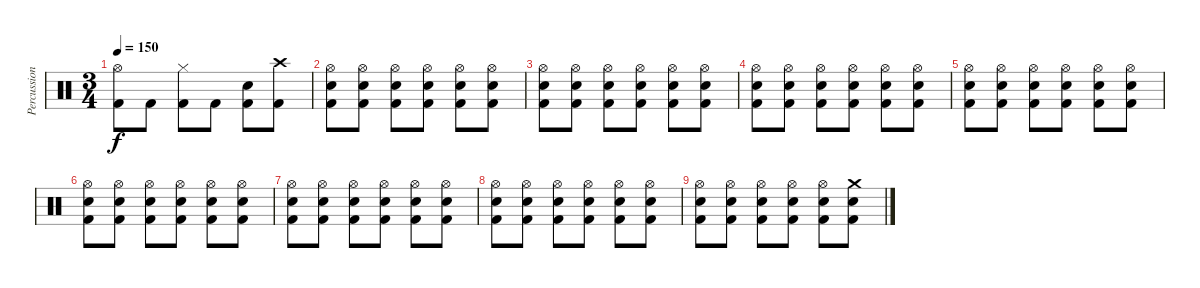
\track ("Percussions" "Percussion") {instrument percussion}
\staff {score}
\articulation defaults
\ts (3 4)
\tempo 150
\clef neutral
\ks c
("Hi-Hat (open)" "Kick (hit) 2").8{dy f} "Kick (hit) 2".8 ("Hi-Hat (closed)" "Kick (hit) 2").8 "Kick (hit) 2".8 ("Electric Snare (hit)" "Kick (hit) 2").8 ("Crash high (hit)" "Kick (hit) 2").8 |
("Hi-Hat (open)" "Electric Snare (hit)" "Kick (hit) 2").8{volume 5} ("Hi-Hat (open)" "Electric Snare (hit)" "Kick (hit) 2").8{volume 9} ("Hi-Hat (open)" "Electric Snare (hit)" "Kick (hit) 2").8 ("Hi-Hat (open)" "Electric Snare (hit)" "Kick (hit) 2").8 ("Hi-Hat (open)" "Electric Snare (hit)" "Kick (hit) 2").8 ("Hi-Hat (open)" "Electric Snare (hit)" "Kick (hit) 2").8 |
("Hi-Hat (open)" "Electric Snare (hit)" "Kick (hit) 2").8 ("Hi-Hat (open)" "Electric Snare (hit)" "Kick (hit) 2").8 ("Hi-Hat (open)" "Electric Snare (hit)" "Kick (hit) 2").8 ("Hi-Hat (open)" "Electric Snare (hit)" "Kick (hit) 2").8 ("Hi-Hat (open)" "Electric Snare (hit)" "Kick (hit) 2").8 ("Hi-Hat (open)" "Electric Snare (hit)" "Kick (hit) 2").8 |
("Hi-Hat (open)" "Electric Snare (hit)" "Kick (hit) 2").8 ("Hi-Hat (open)" "Electric Snare (hit)" "Kick (hit) 2").8 ("Hi-Hat (open)" "Electric Snare (hit)" "Kick (hit) 2").8 ("Hi-Hat (open)" "Electric Snare (hit)" "Kick (hit) 2").8 ("Hi-Hat (open)" "Electric Snare (hit)" "Kick (hit) 2").8 ("Hi-Hat (open)" "Electric Snare (hit)" "Kick (hit) 2").8 |
("Hi-Hat (open)" "Electric Snare (hit)" "Kick (hit) 2").8 ("Hi-Hat (open)" "Electric Snare (hit)" "Kick (hit) 2").8 ("Hi-Hat (open)" "Electric Snare (hit)" "Kick (hit) 2").8 ("Hi-Hat (open)" "Electric Snare (hit)" "Kick (hit) 2").8 ("Hi-Hat (open)" "Electric Snare (hit)" "Kick (hit) 2").8 ("Hi-Hat (open)" "Electric Snare (hit)" "Kick (hit) 2").8 |
("Hi-Hat (open)" "Electric Snare (hit)" "Kick (hit) 2").8 ("Hi-Hat (open)" "Electric Snare (hit)" "Kick (hit) 2").8{volume 13} ("Hi-Hat (open)" "Electric Snare (hit)" "Kick (hit) 2").8 ("Hi-Hat (open)" "Electric Snare (hit)" "Kick (hit) 2").8 ("Hi-Hat (open)" "Electric Snare (hit)" "Kick (hit) 2").8 ("Hi-Hat (open)" "Electric Snare (hit)" "Kick (hit) 2").8 |
("Hi-Hat (open)" "Electric Snare (hit)" "Kick (hit) 2").8 ("Hi-Hat (open)" "Electric Snare (hit)" "Kick (hit) 2").8 ("Hi-Hat (open)" "Electric Snare (hit)" "Kick (hit) 2").8 ("Hi-Hat (open)" "Electric Snare (hit)" "Kick (hit) 2").8 ("Hi-Hat (open)" "Electric Snare (hit)" "Kick (hit) 2").8 ("Hi-Hat (open)" "Electric Snare (hit)" "Kick (hit) 2").8 |
("Hi-Hat (open)" "Electric Snare (hit)" "Kick (hit) 2").8 ("Hi-Hat (open)" "Electric Snare (hit)" "Kick (hit) 2").8 ("Hi-Hat (open)" "Electric Snare (hit)" "Kick (hit) 2").8 ("Hi-Hat (open)" "Electric Snare (hit)" "Kick (hit) 2").8 ("Hi-Hat (open)" "Electric Snare (hit)" "Kick (hit) 2").8 ("Hi-Hat (open)" "Electric Snare (hit)" "Kick (hit) 2").8 |
("Hi-Hat (open)" "Electric Snare (hit)" "Kick (hit) 2").8 ("Hi-Hat (open)" "Electric Snare (hit)" "Kick (hit) 2").8 ("Hi-Hat (open)" "Electric Snare (hit)" "Kick (hit) 2").8 ("Hi-Hat (open)" "Electric Snare (hit)" "Kick (hit) 2").8 ("Hi-Hat (open)" "Electric Snare (hit)" "Kick (hit) 2").8 ("Crash medium (hit)" "Electric Snare (hit)" "Kick (hit) 2").8
